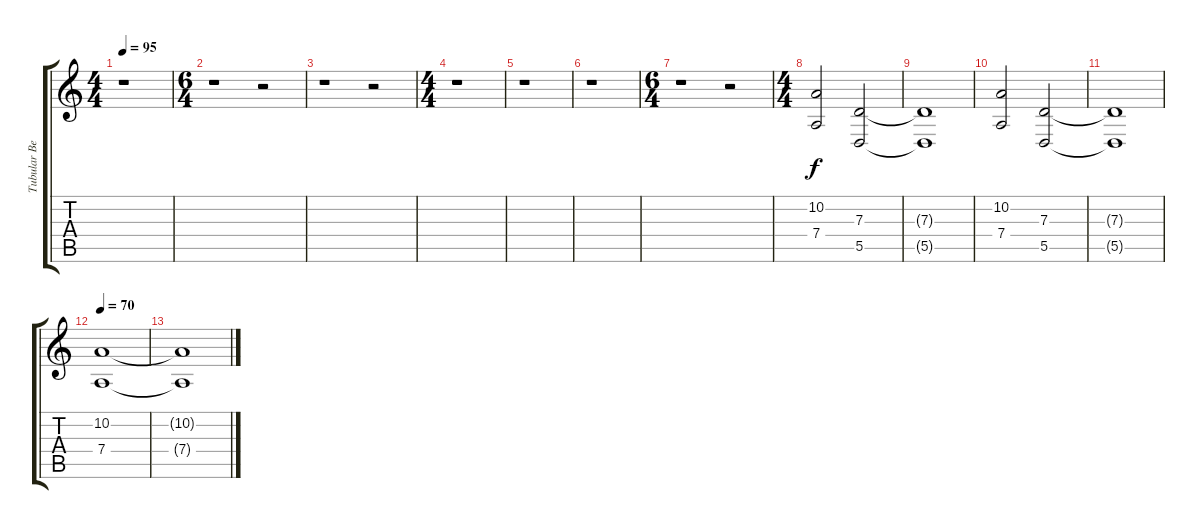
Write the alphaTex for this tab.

\track ("Tubular Bells" "Tubular Be") {instrument tubularbells}
\staff {score tabs}
\tuning (E4 B3 G3 D3 A2 E2) {hide}
\ts (4 4)
\tempo 95
\clef g2
\ks c
r.1{dy f instrument tubularbells} |
\ts (6 4)
r.1 r.2 |
r.1 r.2 |
\ts (4 4)
r.1 |
r.1 |
r.1 |
\ts (6 4)
r.1 r.2 |
\ts (4 4)
(10.2 7.4).2 (7.3 5.5).2 |
(7.3{t} 5.5{t}).1 |
(10.2 7.4).2 (7.3 5.5).2 |
(7.3{t} 5.5{t}).1 |
\tempo 70
(10.2 7.4).1 |
(10.2{t} 7.4{t}).1
